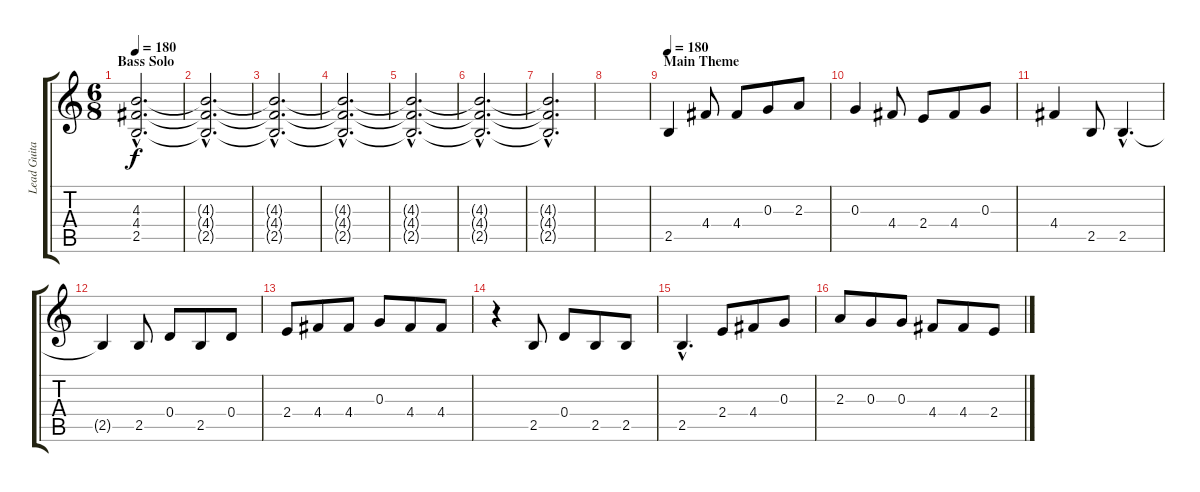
\track ("Lead Guitar" "Lead Guita") {instrument distortionguitar}
\staff {score tabs}
\tuning (E4 B3 G3 D3 A2 E2) {hide}
\ts (6 8)
\section ("" "Bass Solo")
\tempo 180
\clef g2
\ks c
(4.3{hac} 4.4{hac} 2.5{hac}).2{d dy f volume 0} |
(4.3{hac t} 4.4{hac t} 2.5{hac t}).2{d} |
(4.3{hac t} 4.4{hac t} 2.5{hac t}).2{d} |
(4.3{hac t} 4.4{hac t} 2.5{hac t}).2{d} |
(4.3{hac t} 4.4{hac t} 2.5{hac t}).2{d} |
(4.3{hac t} 4.4{hac t} 2.5{hac t}).2{d} |
(4.3{hac t} 4.4{hac t} 2.5{hac t}).2{d} |
|
\section ("" "Main Theme")
\tempo 180
2.5.4{volume 12} 4.4.8 4.4.8 0.3.8 2.3.8 |
0.3.4 4.4.8 2.4.8 4.4.8 0.3.8 |
4.4.4 2.5.8 2.5{hac}.4{d} |
2.5{t}.4 2.5.8 0.4.8 2.5.8 0.4.8 |
2.4.8 4.4.8 4.4.8 0.3.8 4.4.8 4.4.8 |
r.4 2.5.8 0.4.8 2.5.8 2.5.8 |
2.5{hac}.4{d} 2.4.8 4.4.8 0.3.8 |
2.3.8 0.3.8 0.3.8 4.4.8 4.4.8 2.4.8
